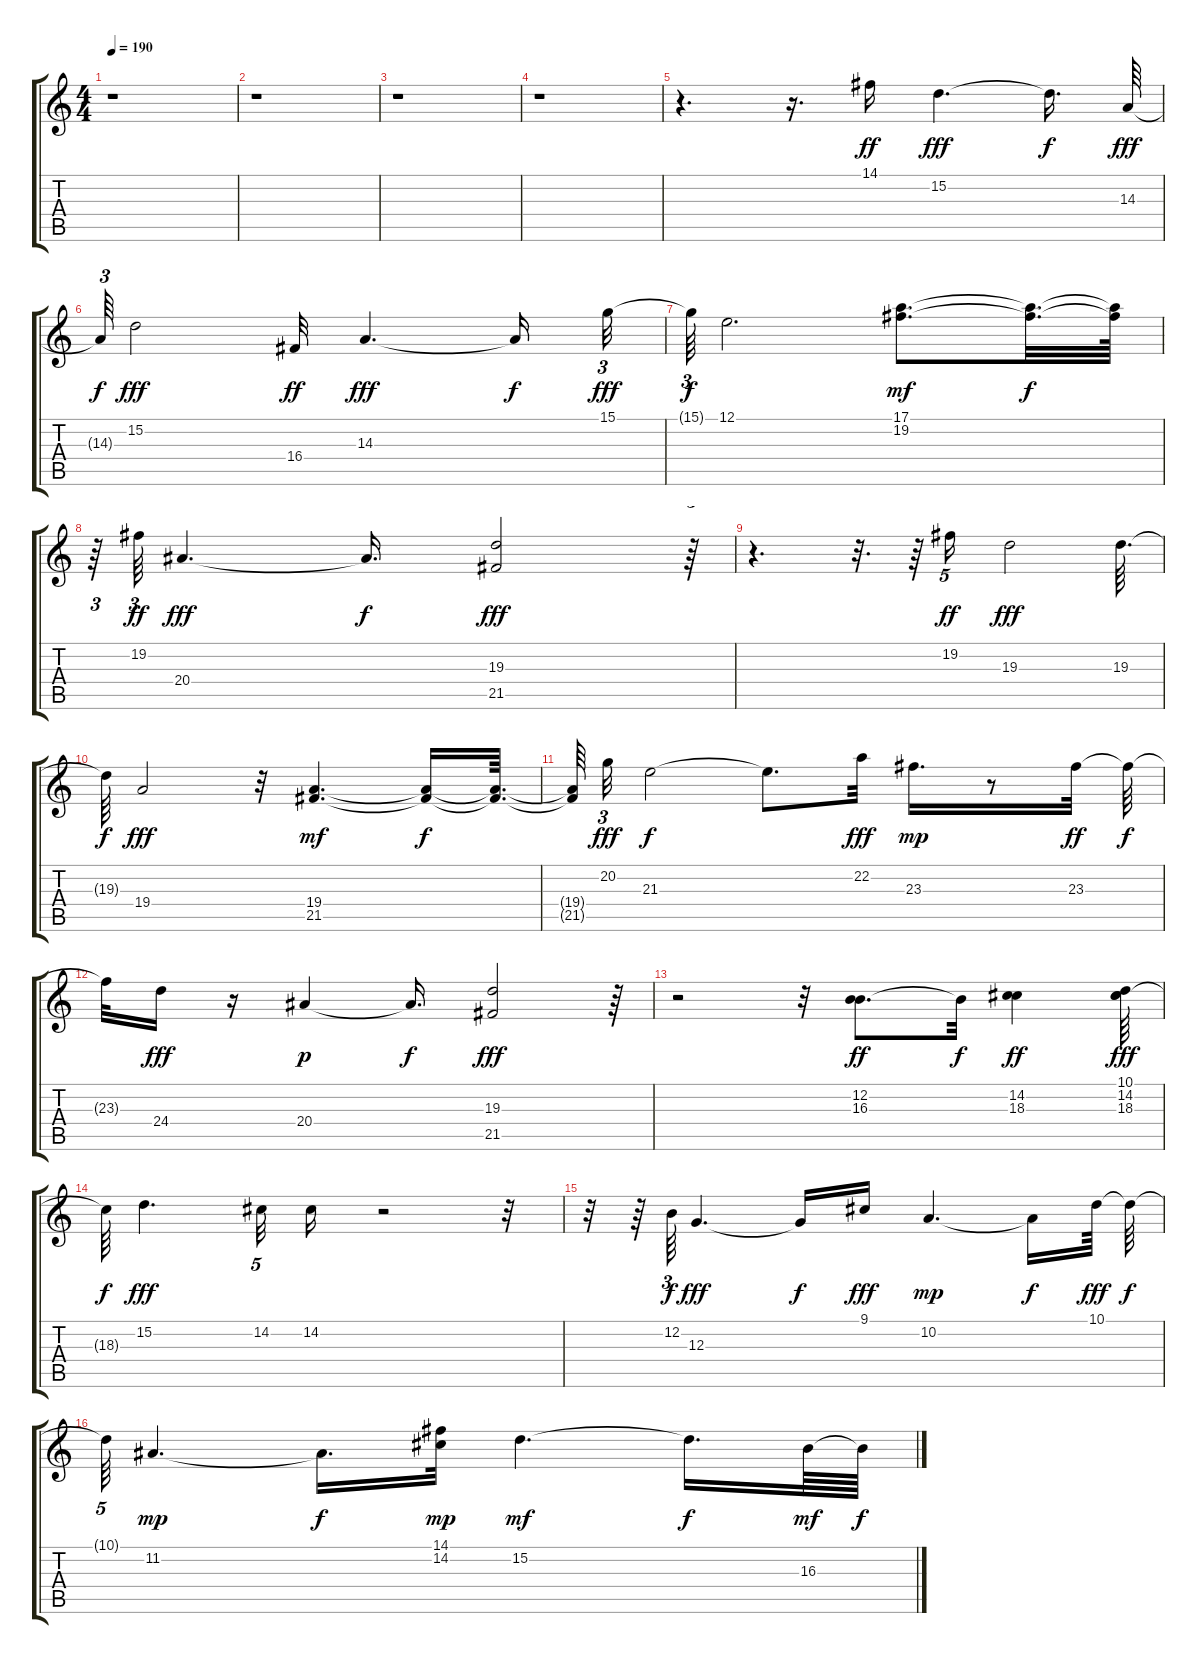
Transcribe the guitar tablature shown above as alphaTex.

\track "" {instrument altosax}
\staff {score tabs}
\tuning (E4 B3 G3 D3 A2 E2) {hide}
\ts (4 4)
\tempo 190
\clef g2
\ks c
r.1{dy fff} |
r.1 |
r.1 |
r.1 |
r.4{d} r.16{d} 14.1.16{dy ff} 15.2.4{d dy fff} 15.2{t}.16{d dy f} 14.3.64{dy fff} |
14.3{t}.64{tu (3 2) dy f} 15.2.2{dy fff} 16.4.32{dy ff} 14.3.4{d dy fff} 14.3{t}.16{dy f} 15.1.32{tu (3 2) dy fff} |
15.1{t}.64{tu (3 2) dy f} 12.1.2{d} (17.1 19.2).8{d dy mf} (17.1{t} 19.2{t}).32{d dy f} (17.1{t} 19.2{t}).64 |
r.64{tu (3 2)} 19.2.64{tu (3 2) dy ff} 20.4.4{d dy fff} 20.4{t}.16{d dy f} (19.3 21.5).2{dy fff} r.64{tu (3 2)} |
r.4{d} r.32{d} r.64 19.2.16{tu (5 4) dy ff} 19.3.2{dy fff} 19.3.64{d} |
19.3{t}.64{dy f} 19.4.2{dy fff} r.32 (19.4 21.5).4{d dy mf} (19.4{t} 21.5{t}).16{dy f} (19.4{t} 21.5{t}).64{d} |
(19.4{t} 21.5{t}).64 20.2.32{tu (3 2) dy fff} 21.3.2{dy f} 21.3{t}.8{d} 22.2.32{dy fff} 23.3.16{d dy mp} r.8 23.3.32{dy ff} 23.3{t}.64{dy f} |
23.3{t}.32 24.4.16{dy fff} r.16 20.4.4{dy p} 20.4{t}.16{d dy f} (19.3 21.5).2{dy fff} r.64 |
r.2 r.32 (12.2 16.3).8{d dy ff} 12.2{t}.32{dy f} (14.2 18.3).4{dy ff} (10.1 14.2 18.3).64{dy fff} |
18.3{t}.64{dy f} 15.2.4{d dy fff} 14.2.32{tu (5 4)} 14.2.16 r.2 r.32 |
r.32 r.64 12.2.64{tu (3 2) dy f} 12.3.4{d dy fff} 12.3{t}.16{dy f} 9.1.16{dy fff} 10.2.4{d dy mp} 10.2{t}.16{dy f} 10.1.64{dy fff} 10.1{t}.64{dy f} |
10.1{t}.64{tu (5 4)} 11.2.4{d dy mp} 11.2{t}.16{d dy f} (14.1 14.2).32{dy mp} 15.2.4{d dy mf} 15.2{t}.16{d dy f} 16.3.64{dy mf} 16.3{t}.64{dy f}
